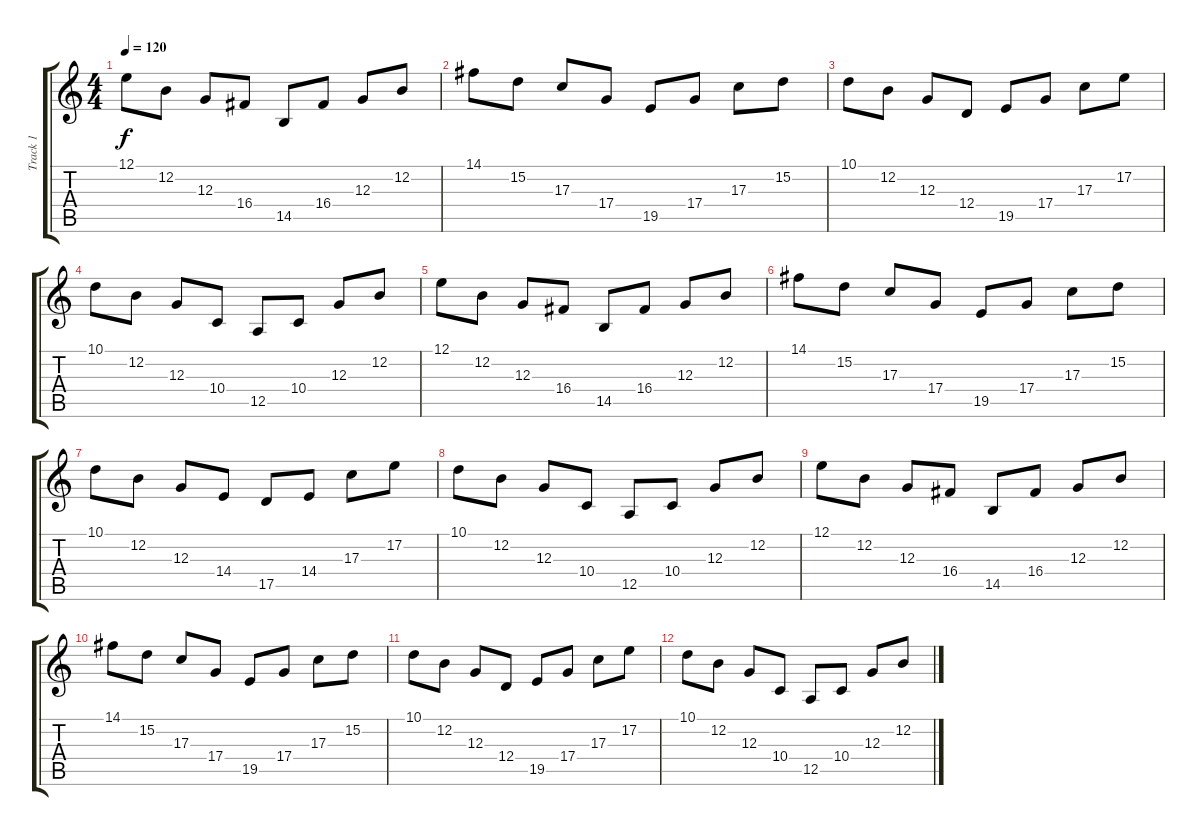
\track ("Track 1" "Track 1") {instrument musicbox}
\staff {score tabs}
\tuning (E4 B3 G3 D3 A2 E2) {hide}
\ts (4 4)
\tempo 120
\clef g2
\ks c
12.1.8{dy f} 12.2.8 12.3.8 16.4.8 14.5.8 16.4.8 12.3.8 12.2.8 |
14.1.8 15.2.8 17.3.8 17.4.8 19.5.8 17.4.8 17.3.8 15.2.8 |
10.1.8 12.2.8 12.3.8 12.4.8 19.5.8 17.4.8 17.3.8 17.2.8 |
10.1.8 12.2.8 12.3.8 10.4.8 12.5.8 10.4.8 12.3.8 12.2.8 |
12.1.8 12.2.8 12.3.8 16.4.8 14.5.8 16.4.8 12.3.8 12.2.8 |
14.1.8 15.2.8 17.3.8 17.4.8 19.5.8 17.4.8 17.3.8 15.2.8 |
10.1.8 12.2.8 12.3.8 14.4.8 17.5.8 14.4.8 17.3.8 17.2.8 |
10.1.8 12.2.8 12.3.8 10.4.8 12.5.8 10.4.8 12.3.8 12.2.8 |
12.1.8 12.2.8 12.3.8 16.4.8 14.5.8 16.4.8 12.3.8 12.2.8 |
14.1.8 15.2.8 17.3.8 17.4.8 19.5.8 17.4.8 17.3.8 15.2.8 |
10.1.8 12.2.8 12.3.8 12.4.8 19.5.8 17.4.8 17.3.8 17.2.8 |
10.1.8 12.2.8 12.3.8 10.4.8 12.5.8 10.4.8 12.3.8 12.2.8
